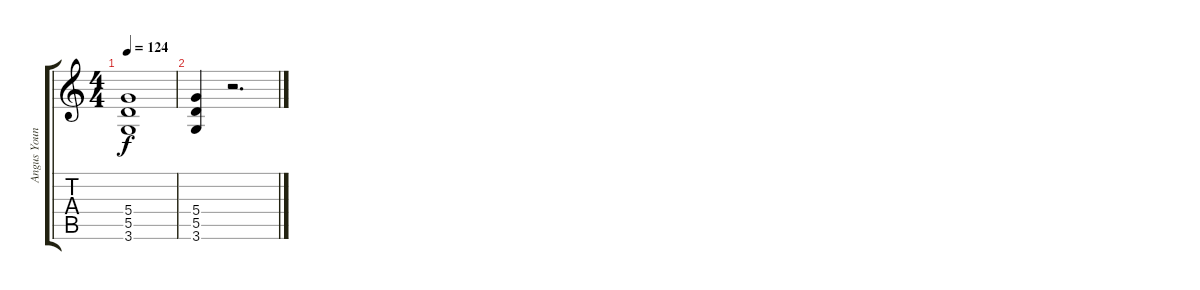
\track ("Angus Young" "Angus Youn") {instrument overdrivenguitar}
\staff {score tabs}
\tuning (E4 B3 G3 D3 A2 E2) {hide}
\ts (4 4)
\tempo 124
\clef g2
\ks c
(5.4{t} 5.5{t} 3.6{t}).1{dy f} |
(5.4 5.5 3.6).4 r.2{d}
